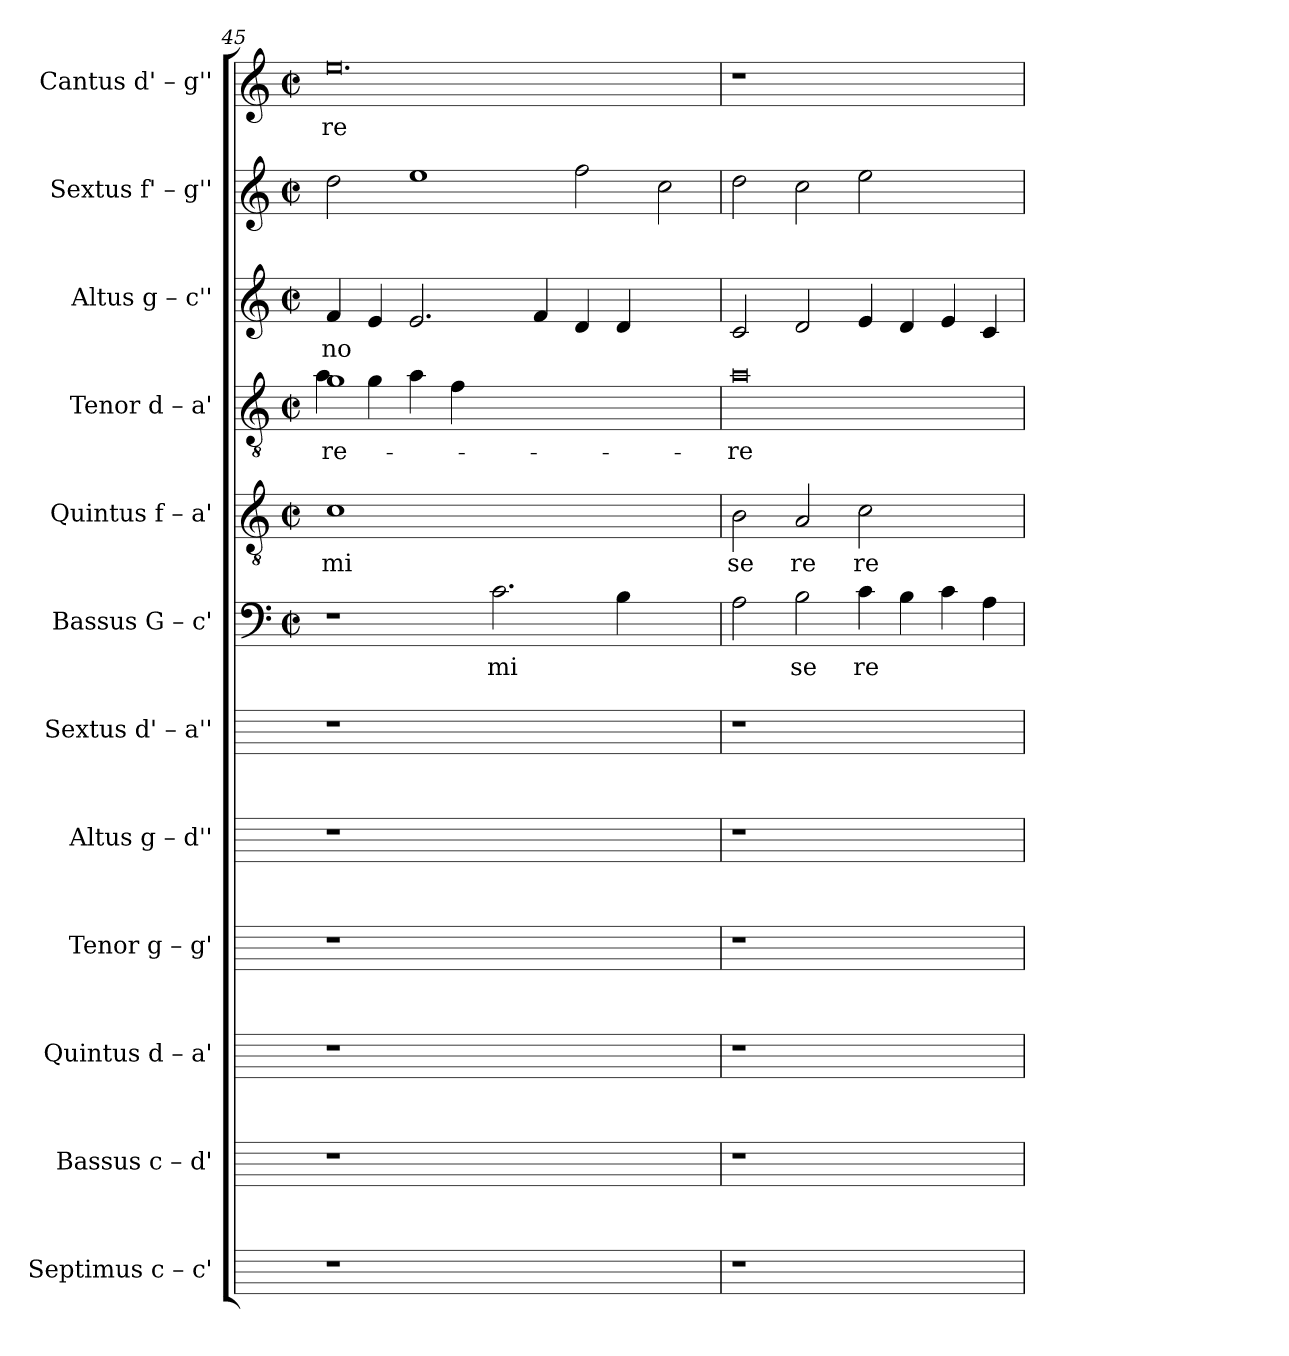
**kern	**kern	**kern	**kern	**kern	**kern	**kern	**text	**kern	**text	**kern	**text	**kern	**text	**kern	**kern	**text
*part12	*part11	*part10	*part9	*part8	*part7	*part6	*part6	*part5	*part5	*part4	*part4	*part3	*part3	*part2	*part1	*part1
*staff12	*staff11	*staff10	*staff9	*staff8	*staff7	*staff6	*staff6	*staff5	*staff5	*staff4	*staff4	*staff3	*staff3	*staff2	*staff1	*staff1
*I"Septimus  c – c'	*I"Bassus  c – d'	*I"Quintus  d – a'	*I"Tenor  g – g'	*I"Altus  g – d''	*I"Sextus  d' – a''	*I"Bassus  G – c'	*	*I"Quintus  f – a'	*	*I"Tenor  d – a'	*	*I"Altus  g – c''	*	*I"Sextus  f' – g''	*I"Cantus  d' – g''	*
*	*	*	*	*	*	*clefF4	*	*clefGv2	*	*clefGv2	*	*clefG2	*	*clefG2	*clefG2	*
*	*	*	*	*	*	*M2/2	*	*M2/2	*	*M2/2	*	*M2/2	*	*M2/2	*M2/2	*
*	*	*	*	*	*	*met(c|)	*	*met(c|)	*	*met(c|)	*	*met(c|)	*	*met(c|)	*met(c|)	*
=45	=45	=45	=45	=45	=45	=45	=45	=45	=45	=45	=45	=45	=45	=45	=45	=45
!	!	!	!	!	!	!	!	!	!LO:LY:b:cj	!	!LO:LY:b:cj	!	!LO:LY:b:cj	!	!LO:N:vis=0.	!LO:LY:b:cj
*	*	*	*	*	*	*	*	*	*	*^	*	*	*	*	*	*
1r	1r	1r	1r	1r	1r	1r	.	1c	mi	1g	4a\	-re-	4f/	no	2dd\	1ee	-re-
.	.	.	.	.	.	.	.	.	.	.	4g\	.	4e/	.	.	.	.
.	.	.	.	.	.	.	.	.	.	.	4a\	.	2.e/	.	1ee	.	.
.	.	.	.	.	.	.	.	.	.	.	4f\	.	.	.	.	.	.
!	!	!	!	!	!	!	!LO:LY:b	!	!	!	!	!	!	!	!	!	!
1.ryy	1.ryy	1.ryy	1.ryy	1.ryy	1.ryy	2.c\	mi	1.ryy	.	1.ryy	1.ryy	.	.	.	.	1.ryy	.
.	.	.	.	.	.	.	.	.	.	.	.	.	4f/	.	.	.	.
.	.	.	.	.	.	.	.	.	.	.	.	.	4d/	.	2ff\	.	.
.	.	.	.	.	.	4B\	.	.	.	.	.	.	4d/	.	.	.	.
.	.	.	.	.	.	2ryy	.	.	.	.	.	.	2ryy	.	2cc\	.	.
*	*	*	*	*	*	*	*	*	*	*v	*v	*	*	*	*	*	*
=46	=46	=46	=46	=46	=46	=46	=46	=46	=46	=46	=46	=46	=46	=46	=46	=46
!	!	!	!	!	!	!	!	!	!LO:LY:b:cj	!LO:N:vis=0	!LO:LY:b:cj	!	!	!	!	!
1r	1r	1r	1r	1r	1r	2A\	.	2B\	se	1a	-re	2c/	.	2dd\	1r	.
!	!	!	!	!	!	!	!LO:LY:b:cj	!	!LO:LY:b:cj	!	!	!	!	!	!	!
.	.	.	.	.	.	2B\	se	2A/	re	.	.	2d/	.	2cc\	.	.
!	!	!	!	!	!	!	!LO:LY:b:cj	!	!LO:LY:b:cj	!	!	!	!	!	!	!
1ryy	1ryy	1ryy	1ryy	1ryy	1ryy	4c\	re	2c\	re	1ryy	.	4e/	.	2ee\	1ryy	.
.	.	.	.	.	.	4B\	.	.	.	.	.	4d/	.	.	.	.
.	.	.	.	.	.	4c\	.	2ryy	.	.	.	4e/	.	2ryy	.	.
.	.	.	.	.	.	4A\	.	.	.	.	.	4c/	.	.	.	.
=	=	=	=	=	=	=	=	=	=	=	=	=	=	=	=	=
*-	*-	*-	*-	*-	*-	*-	*-	*-	*-	*-	*-	*-	*-	*-	*-	*-
